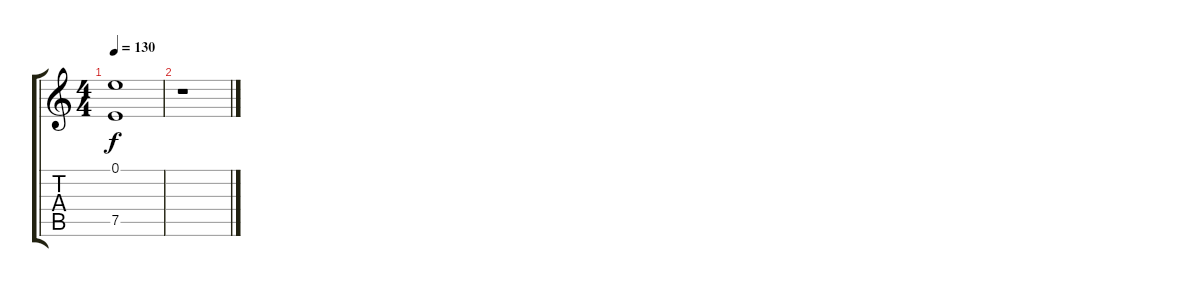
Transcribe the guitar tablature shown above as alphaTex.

\track "" {instrument overdrivenguitar}
\staff {score tabs}
\tuning (E4 B3 G3 D3 A2 E2) {hide}
\ts (4 4)
\tempo 130
\clef g2
\ks c
(0.1{t} 7.5{t}).1{dy f} |
r.1
